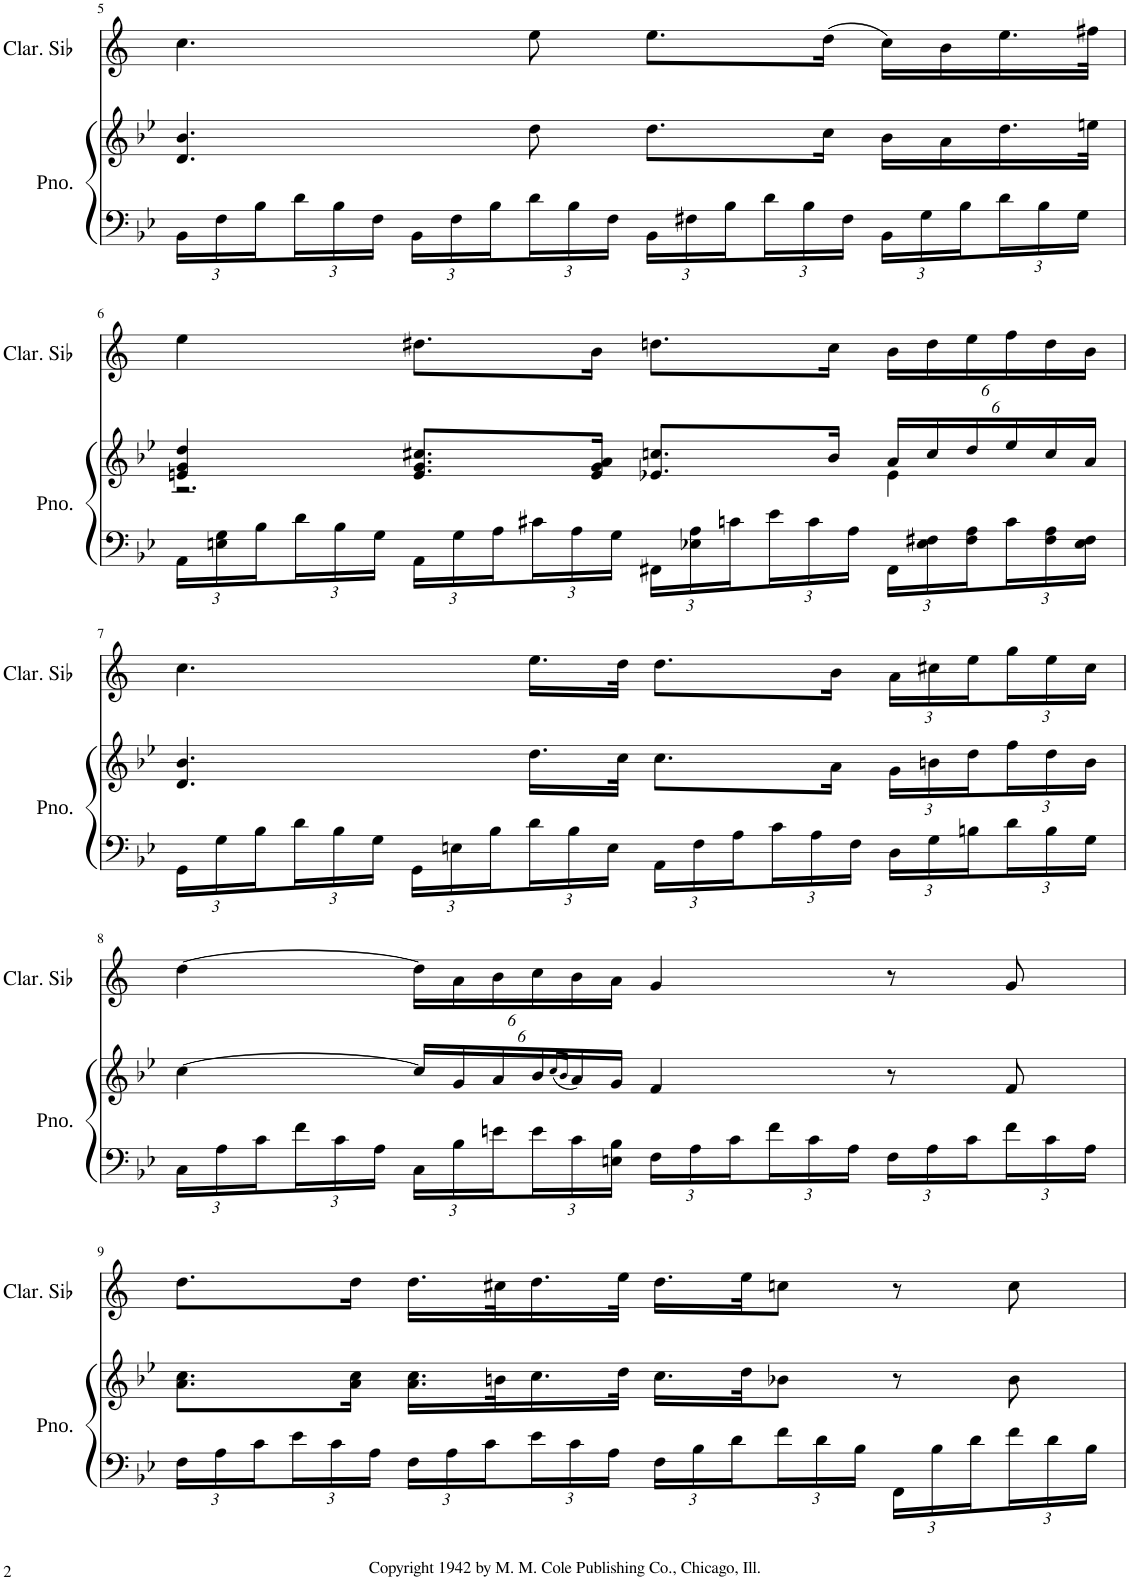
**kern	**kern	**kern
*part2	*part2	*part1
*staff3	*staff2	*staff1
*I"Piano	*	*I"Clarinette en Sib
*I'Pno.	*	*I'Clar. Sib
!!LO:PB:g=z
*clefF4	*clefG2	*clefG2
*	*	*Trd1c2
*k[b-e-]	*k[b-e-]	*k[]
*M4/4	*M4/4	*M4/4
*Xbrackettup	*	*
=5	=5	=5
24BB-\LL	4.d/ 4.b-/	4.cc\
24F\	.	.
24B-\	.	.
24d\	.	.
24B-\	.	.
24F\JJ	.	.
24BB-\LL	.	.
24F\	.	.
24B-\	.	.
24d\	8dd\	8ee\
24B-\	.	.
24F\JJ	.	.
24BB-\LL	8.dd\L	8.ee\L
24F#X\	.	.
24B-\	.	.
24d\	.	.
24B-\	.	.
.	16cc\Jk	(16dd\Jk
24F#\JJ	.	.
24BB-\LL	16b-\LL	16cc\LL)
24G\	.	.
.	16a\	16b\
24B-\	.	.
24d\	16.dd\	16.ee\
24B-\	.	.
24G\JJ	.	.
.	32een\JJk	32ff#X\JJk
!!LO:LB:g=z
=6	=6	=6
*	*^	*
24AA\LL	4en/ 4g/ 4dd/	2.r	4ee\
24En\ 24G\	.	.	.
24B-\	.	.	.
24d\	.	.	.
24B-\	.	.	.
24G\JJ	.	.	.
24AA\LL	8.e/ 8.g/ 8.cc#X/L	.	8.dd#X\L
24G\	.	.	.
24A\	.	.	.
24c#X\	.	.	.
24A\	.	.	.
.	16e/ 16g/ 16a/Jk	.	16b\Jk
24G\JJ	.	.	.
24FF#X\LL	8.e-X/ 8.ccn/L	.	8.ddn\L
24E-X\ 24A\	.	.	.
24cn\	.	.	.
24e-\	.	.	.
24c\	.	.	.
.	16b-/Jk	.	16cc\Jk
24A\JJ	.	.	.
*	*Xbrackettup	*	*Xbrackettup
24FF#\LL	24a/LL	4e-\	24b\LL
24E-\ 24F#X\	24cc/	.	24dd\
24F#\ 24A\	24dd/	.	24ee\
24c\	24ee-/	.	24ff\
24F#\ 24A\	24cc/	.	24dd\
24E-\ 24F#\JJ	24a/JJ	.	24b\JJ
*	*v	*v	*
!!LO:LB:g=z
=7	=7	=7
24GG\LL	4.d/ 4.b-/	4.cc\
24G\	.	.
24B-\	.	.
24d\	.	.
24B-\	.	.
24G\JJ	.	.
24GG\LL	.	.
24En\	.	.
24B-\	.	.
24d\	16.dd\LL	16.ee\LL
24B-\	.	.
24E\JJ	.	.
.	32cc\JJk	32dd\JJk
24AA\LL	8.cc\L	8.dd\L
24F\	.	.
24A\	.	.
24c\	.	.
24A\	.	.
.	16a\Jk	16b\Jk
24F\JJ	.	.
24D\LL	24g\LL	24a\LL
24G\	24bn\	24cc#X\
24Bn\	24dd\	24ee\
24d\	24ff\	24gg\
24B\	24dd\	24ee\
24G\JJ	24b\JJ	24cc#\JJ
!!LO:LB:g=z
=8	=8	=8
24C\LL	[4cc\	[4dd\
24A\	.	.
24c\	.	.
24f\	.	.
24c\	.	.
24A\JJ	.	.
24C\LL	24cc/LL]	24dd\LL]
24B-\	24g/	24a\
24en\	24a/	24b\
24e\	24b-/	24cc\
.	(16qcc/LL	.
.	16qb-/JJ	.
24c\	24a/)	24b\
24En\ 24B-\JJ	24g/JJ	24a\JJ
24F\LL	4f/	4g/
24A\	.	.
24c\	.	.
24f\	.	.
24c\	.	.
24A\JJ	.	.
24F\LL	8r	8r
24A\	.	.
24c\	.	.
24f\	8f/	8g/
24c\	.	.
24A\JJ	.	.
!!LO:LB:g=z
=9	=9	=9
24F\LL	8.a\ 8.cc\L	8.dd\L
24A\	.	.
24c\	.	.
24e-\	.	.
24c\	.	.
.	16a\ 16cc\Jk	16dd\Jk
24A\JJ	.	.
24F\LL	16.a\ 16.cc\LL	16.dd\LL
24A\	.	.
24c\	.	.
.	32bn\K	32cc#X\K
24e-\	16.cc\	16.dd\
24c\	.	.
24A\JJ	.	.
.	32dd\JJk	32ee\JJk
24F\LL	16.cc\LL	16.dd\LL
24B-\	.	.
24d\	.	.
.	32dd\JK	32ee\JK
24f\	8b-X\J	8ccn\J
24d\	.	.
24B-\JJ	.	.
24FF\LL	8r	8r
24B-\	.	.
24d\	.	.
24f\	8b-\	8cc\
24d\	.	.
24B-\JJ	.	.
=	=	=
*-	*-	*-
